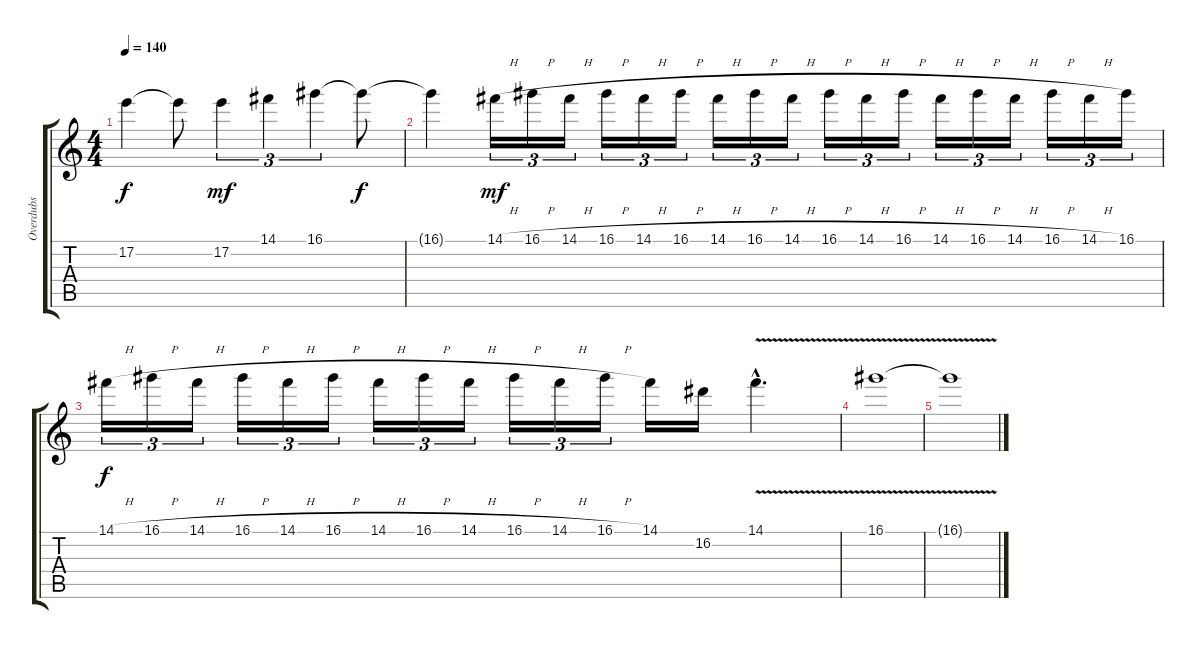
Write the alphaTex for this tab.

\track ("Overdubs" "Overdubs") {instrument distortionguitar}
\staff {score tabs}
\tuning (E4 B3 G3 D3 A2 E2) {hide}
\ts (4 4)
\tempo 140
\clef g2
\ks c
17.2{t}.4{dy f} 17.2{t}.8 17.2.4{tu (3 2) dy mf} 14.1.4{tu (3 2)} 16.1.4{tu (3 2)} 16.1{t}.8{dy f} |
16.1{t}.4 14.1{h}.16{tu (3 2) dy mf} 16.1{h}.16{tu (3 2)} 14.1{h}.16{tu (3 2)} 16.1{h}.16{tu (3 2)} 14.1{h}.16{tu (3 2)} 16.1{h}.16{tu (3 2)} 14.1{h}.16{tu (3 2)} 16.1{h}.16{tu (3 2)} 14.1{h}.16{tu (3 2)} 16.1{h}.16{tu (3 2)} 14.1{h}.16{tu (3 2)} 16.1{h}.16{tu (3 2)} 14.1{h}.16{tu (3 2)} 16.1{h}.16{tu (3 2)} 14.1{h}.16{tu (3 2)} 16.1{h}.16{tu (3 2)} 14.1{h}.16{tu (3 2)} 16.1.16{tu (3 2)} |
14.1{h}.16{tu (3 2) dy f} 16.1{h}.16{tu (3 2)} 14.1{h}.16{tu (3 2)} 16.1{h}.16{tu (3 2)} 14.1{h}.16{tu (3 2)} 16.1{h}.16{tu (3 2)} 14.1{h}.16{tu (3 2)} 16.1{h}.16{tu (3 2)} 14.1{h}.16{tu (3 2)} 16.1{h}.16{tu (3 2)} 14.1{h}.16{tu (3 2)} 16.1{h}.16{tu (3 2)} 14.1.16 16.2.16 14.1{v hac}.4{d} |
16.1{v}.1{volume 9} |
16.1{t}.1{volume 0}
